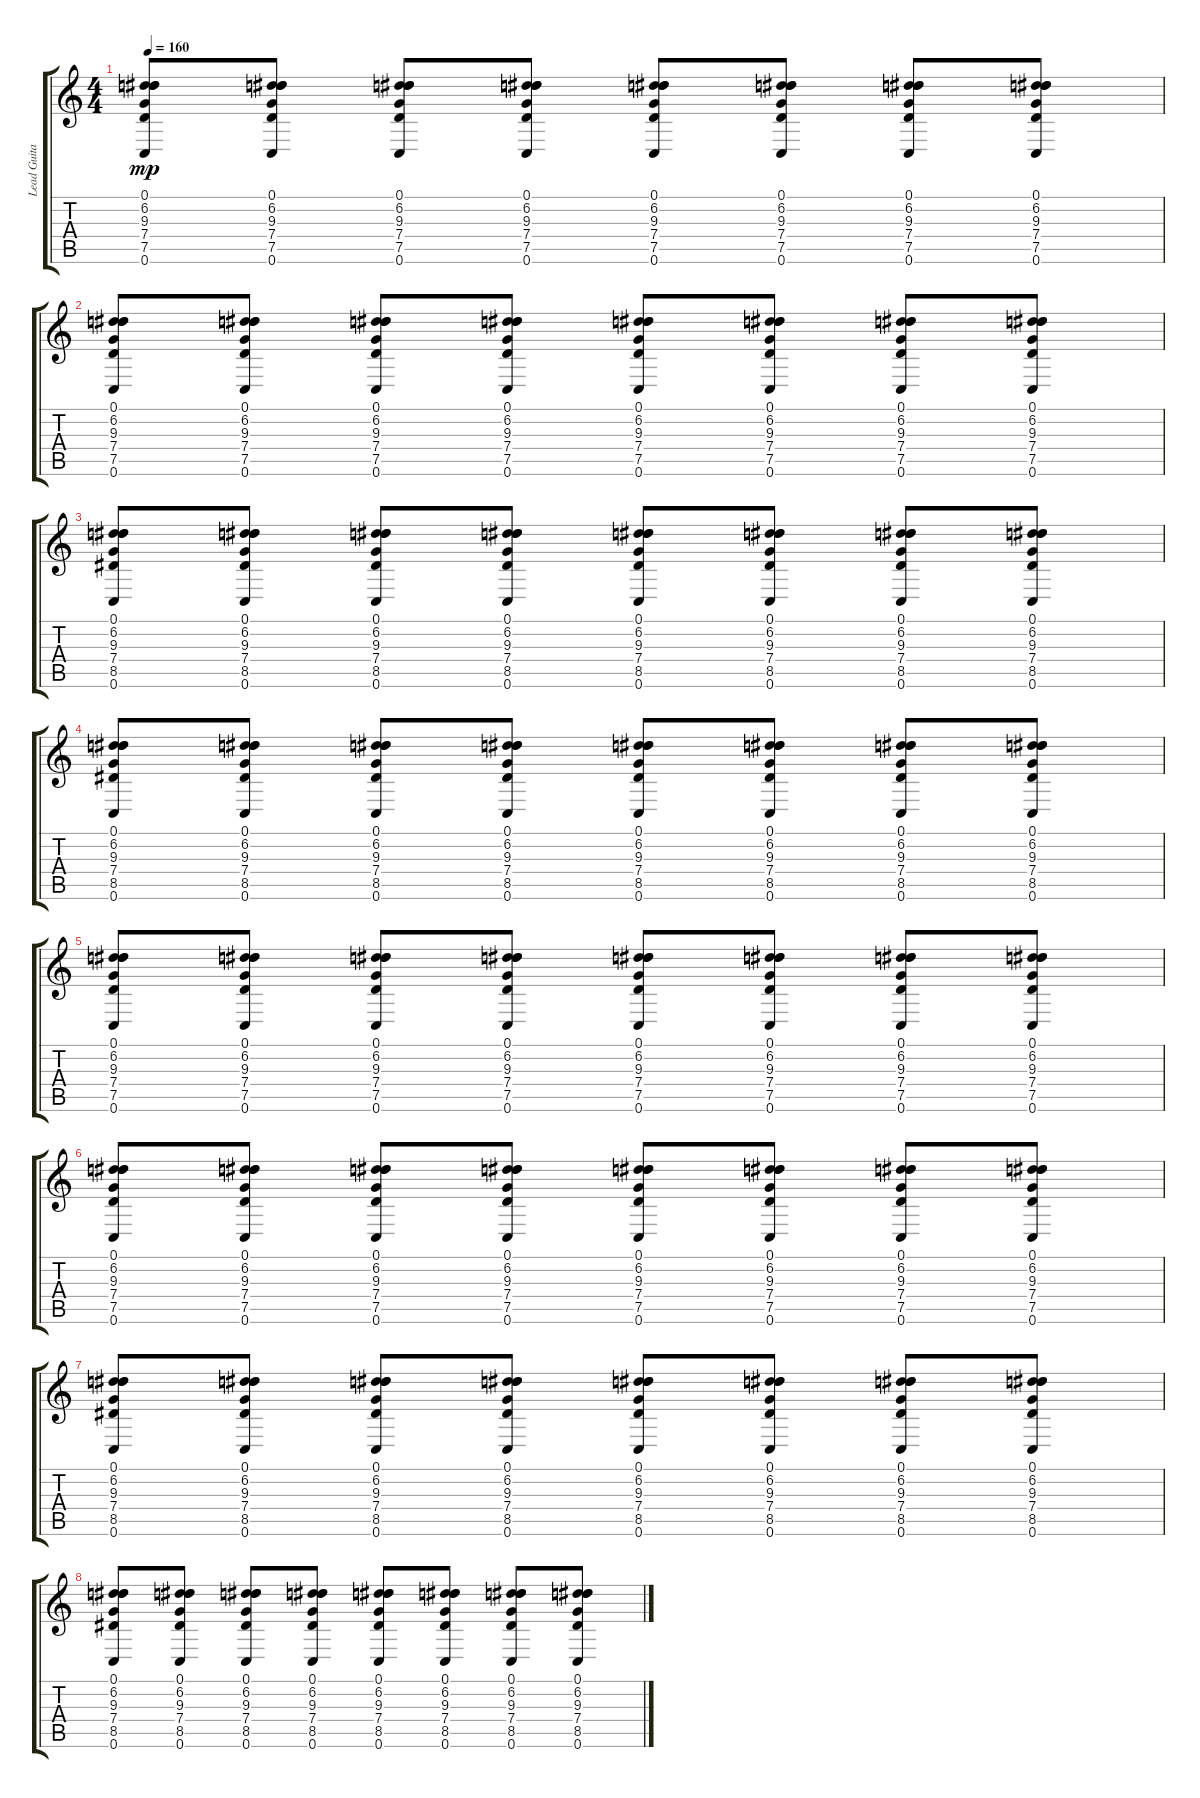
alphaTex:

\track ("Lead Guitar" "Lead Guita") {instrument distortionguitar}
\staff {score tabs}
\tuning (D4 A3 F3 C3 G2 C2) {hide}
\ts (4 4)
\tempo 160
\clef g2
\ks c
(0.1 6.2 9.3 7.4 7.5 0.6).8{dy mp} (0.1 6.2 9.3 7.4 7.5 0.6).8 (0.1 6.2 9.3 7.4 7.5 0.6).8 (0.1 6.2 9.3 7.4 7.5 0.6).8 (0.1 6.2 9.3 7.4 7.5 0.6).8 (0.1 6.2 9.3 7.4 7.5 0.6).8 (0.1 6.2 9.3 7.4 7.5 0.6).8 (0.1 6.2 9.3 7.4 7.5 0.6).8 |
(0.1 6.2 9.3 7.4 7.5 0.6).8 (0.1 6.2 9.3 7.4 7.5 0.6).8 (0.1 6.2 9.3 7.4 7.5 0.6).8 (0.1 6.2 9.3 7.4 7.5 0.6).8 (0.1 6.2 9.3 7.4 7.5 0.6).8 (0.1 6.2 9.3 7.4 7.5 0.6).8 (0.1 6.2 9.3 7.4 7.5 0.6).8 (0.1 6.2 9.3 7.4 7.5 0.6).8 |
(0.1 6.2 9.3 7.4 8.5 0.6).8 (0.1 6.2 9.3 7.4 8.5 0.6).8 (0.1 6.2 9.3 7.4 8.5 0.6).8 (0.1 6.2 9.3 7.4 8.5 0.6).8 (0.1 6.2 9.3 7.4 8.5 0.6).8 (0.1 6.2 9.3 7.4 8.5 0.6).8 (0.1 6.2 9.3 7.4 8.5 0.6).8 (0.1 6.2 9.3 7.4 8.5 0.6).8 |
(0.1 6.2 9.3 7.4 8.5 0.6).8 (0.1 6.2 9.3 7.4 8.5 0.6).8 (0.1 6.2 9.3 7.4 8.5 0.6).8 (0.1 6.2 9.3 7.4 8.5 0.6).8 (0.1 6.2 9.3 7.4 8.5 0.6).8 (0.1 6.2 9.3 7.4 8.5 0.6).8 (0.1 6.2 9.3 7.4 8.5 0.6).8 (0.1 6.2 9.3 7.4 8.5 0.6).8 |
(0.1 6.2 9.3 7.4 7.5 0.6).8 (0.1 6.2 9.3 7.4 7.5 0.6).8 (0.1 6.2 9.3 7.4 7.5 0.6).8 (0.1 6.2 9.3 7.4 7.5 0.6).8 (0.1 6.2 9.3 7.4 7.5 0.6).8 (0.1 6.2 9.3 7.4 7.5 0.6).8 (0.1 6.2 9.3 7.4 7.5 0.6).8 (0.1 6.2 9.3 7.4 7.5 0.6).8 |
(0.1 6.2 9.3 7.4 7.5 0.6).8 (0.1 6.2 9.3 7.4 7.5 0.6).8 (0.1 6.2 9.3 7.4 7.5 0.6).8 (0.1 6.2 9.3 7.4 7.5 0.6).8 (0.1 6.2 9.3 7.4 7.5 0.6).8 (0.1 6.2 9.3 7.4 7.5 0.6).8 (0.1 6.2 9.3 7.4 7.5 0.6).8 (0.1 6.2 9.3 7.4 7.5 0.6).8 |
(0.1 6.2 9.3 7.4 8.5 0.6).8 (0.1 6.2 9.3 7.4 8.5 0.6).8 (0.1 6.2 9.3 7.4 8.5 0.6).8 (0.1 6.2 9.3 7.4 8.5 0.6).8 (0.1 6.2 9.3 7.4 8.5 0.6).8 (0.1 6.2 9.3 7.4 8.5 0.6).8 (0.1 6.2 9.3 7.4 8.5 0.6).8 (0.1 6.2 9.3 7.4 8.5 0.6).8 |
(0.1 6.2 9.3 7.4 8.5 0.6).8 (0.1 6.2 9.3 7.4 8.5 0.6).8 (0.1 6.2 9.3 7.4 8.5 0.6).8 (0.1 6.2 9.3 7.4 8.5 0.6).8 (0.1 6.2 9.3 7.4 8.5 0.6).8 (0.1 6.2 9.3 7.4 8.5 0.6).8 (0.1 6.2 9.3 7.4 8.5 0.6).8 (0.1 6.2 9.3 7.4 8.5 0.6).8
